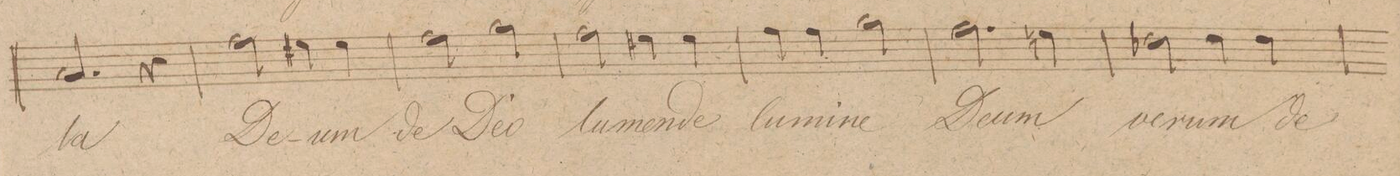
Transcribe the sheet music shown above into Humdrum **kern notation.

**kern	**text	**dynam
*I"Canto.	*	*
*clefC1	*	*
*k[]	*	*
*met(c)	*	*
*M2/2	*	*
2.f/	-la	.
4r	.	.
=35	=35	=35
2dd\	De-	.
4cc#X\	-um	.
4cc#\	de	.
=36	=36	=36
2dd\	De-	.
2ee\	-o	.
=37	=37	=37
2dd\	lu-	.
4cc#X\	-men	.
4cc#\	de	.
=38	=38	=38
4dd\	lu-	.
4dd\	-mi-	.
2ee\	-ne	.
=39	=39	=39
2.dd\	De-	.
4ccn\	-um	.
=40	=40	=40
2b-X\	ve-	.
4b-\	-rum	.
4b-\	de	.
=41	=41	=41
*-	*-	*-
